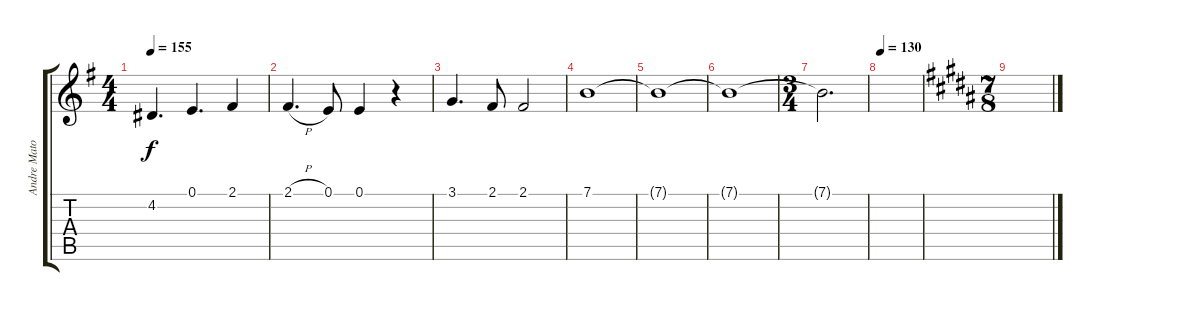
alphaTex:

\track ("Andre Matos" "Andre Mato") {instrument choiraahs}
\staff {score tabs}
\tuning (E4 B3 G3 D3 A2 E2) {hide}
\ts (4 4)
\tempo 155
\clef g2
\ks g
4.2.4{d dy f} 0.1.4{d} 2.1.4 |
2.1{h}.4{d} 0.1.8 0.1.4 r.4 |
3.1.4{d} 2.1.8 2.1.2 |
7.1.1 |
7.1{t}.1 |
7.1{t}.1 |
\ts (3 4)
7.1{t}.2{d} |
\tempo 130
|
\ts (7 8)
\ks b
